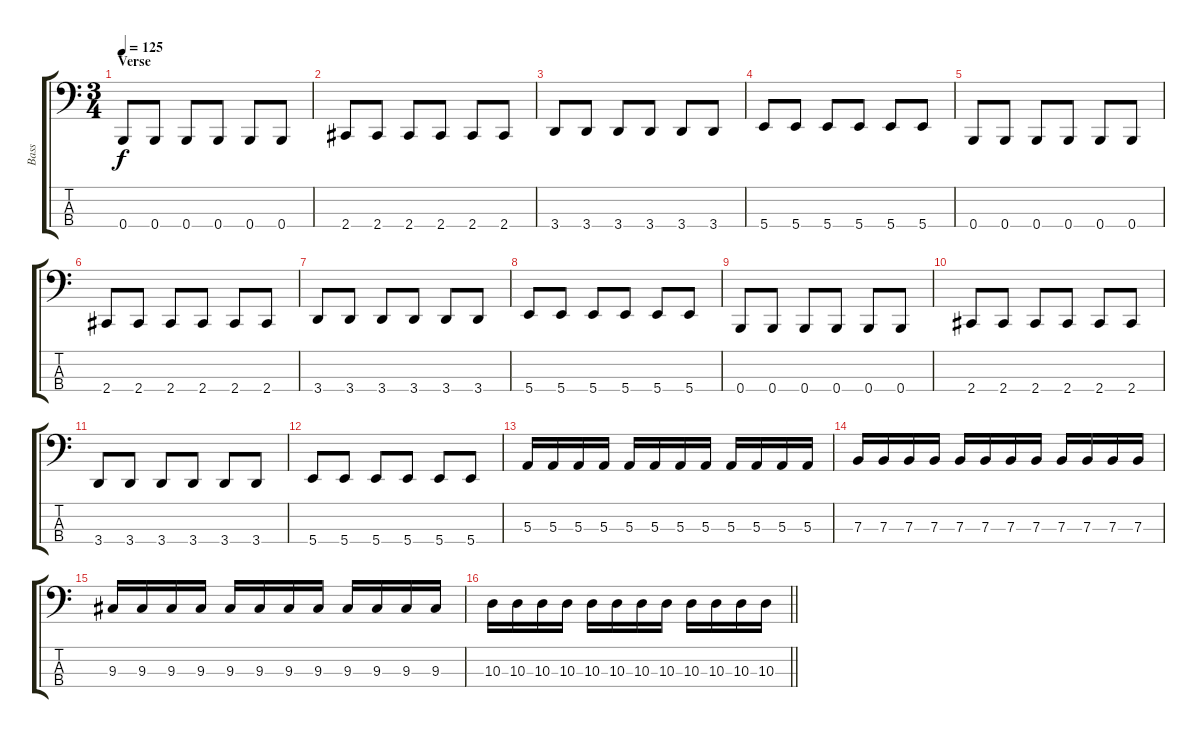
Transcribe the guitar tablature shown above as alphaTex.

\track ("Bass" "Bass") {instrument electricbasspick}
\staff {score tabs}
\tuning (D2 A1 E1 B0) {hide}
\ts (3 4)
\section ("" "Verse")
\tempo 125
\clef f4
\ks c
0.4.8{dy f} 0.4.8 0.4.8 0.4.8 0.4.8 0.4.8 |
2.4.8 2.4.8 2.4.8 2.4.8 2.4.8 2.4.8 |
3.4.8 3.4.8 3.4.8 3.4.8 3.4.8 3.4.8 |
5.4.8 5.4.8 5.4.8 5.4.8 5.4.8 5.4.8 |
0.4.8 0.4.8 0.4.8 0.4.8 0.4.8 0.4.8 |
2.4.8 2.4.8 2.4.8 2.4.8 2.4.8 2.4.8 |
3.4.8 3.4.8 3.4.8 3.4.8 3.4.8 3.4.8 |
5.4.8 5.4.8 5.4.8 5.4.8 5.4.8 5.4.8 |
0.4.8 0.4.8 0.4.8 0.4.8 0.4.8 0.4.8 |
2.4.8 2.4.8 2.4.8 2.4.8 2.4.8 2.4.8 |
3.4.8 3.4.8 3.4.8 3.4.8 3.4.8 3.4.8 |
5.4.8 5.4.8 5.4.8 5.4.8 5.4.8 5.4.8 |
5.3.16 5.3.16 5.3.16 5.3.16 5.3.16 5.3.16 5.3.16 5.3.16 5.3.16 5.3.16 5.3.16 5.3.16 |
7.3.16 7.3.16 7.3.16 7.3.16 7.3.16 7.3.16 7.3.16 7.3.16 7.3.16 7.3.16 7.3.16 7.3.16 |
9.3.16 9.3.16 9.3.16 9.3.16 9.3.16 9.3.16 9.3.16 9.3.16 9.3.16 9.3.16 9.3.16 9.3.16 |
\barLineRight lightlight
10.3.16 10.3.16 10.3.16 10.3.16 10.3.16 10.3.16 10.3.16 10.3.16 10.3.16 10.3.16 10.3.16 10.3.16
